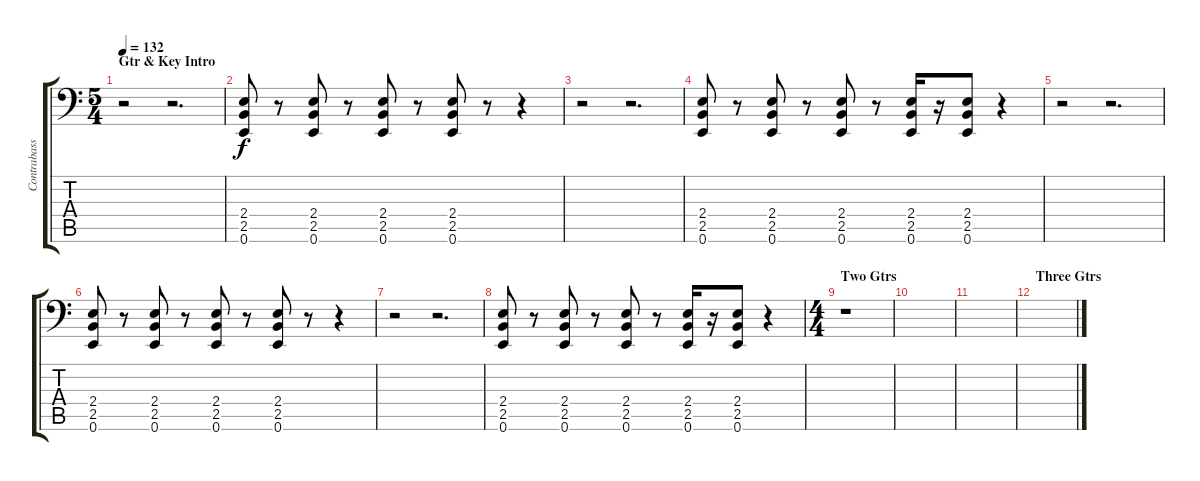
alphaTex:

\track ("Contrabass" "Contrabass") {instrument contrabass}
\staff {score tabs}
\tuning (E3 B2 G2 D2 A1 E1) {hide}
\ts (5 4)
\section ("" "Gtr & Key Intro")
\tempo 132
\clef f4
\ks c
r.2{dy f volume 16 instrument pizzicatostrings} r.2{d} |
(2.4 2.5 0.6).8 r.8 (2.4 2.5 0.6).8 r.8 (2.4 2.5 0.6).8 r.8 (2.4 2.5 0.6).8 r.8 r.4 |
r.2{volume 16 instrument pizzicatostrings} r.2{d} |
(2.4 2.5 0.6).8 r.8 (2.4 2.5 0.6).8 r.8 (2.4 2.5 0.6).8 r.8 (2.4 2.5 0.6).16 r.16 (2.4 2.5 0.6).8 r.4 |
r.2{volume 16 instrument pizzicatostrings} r.2{d} |
(2.4 2.5 0.6).8 r.8 (2.4 2.5 0.6).8 r.8 (2.4 2.5 0.6).8 r.8 (2.4 2.5 0.6).8 r.8 r.4 |
r.2{volume 16 instrument pizzicatostrings} r.2{d} |
(2.4 2.5 0.6).8 r.8 (2.4 2.5 0.6).8 r.8 (2.4 2.5 0.6).8 r.8 (2.4 2.5 0.6).16 r.16 (2.4 2.5 0.6).8 r.4 |
\ts (4 4)
\section ("" "Two Gtrs")
r.1{volume 11 instrument contrabass} |
|
|
\section ("" "Three Gtrs")
